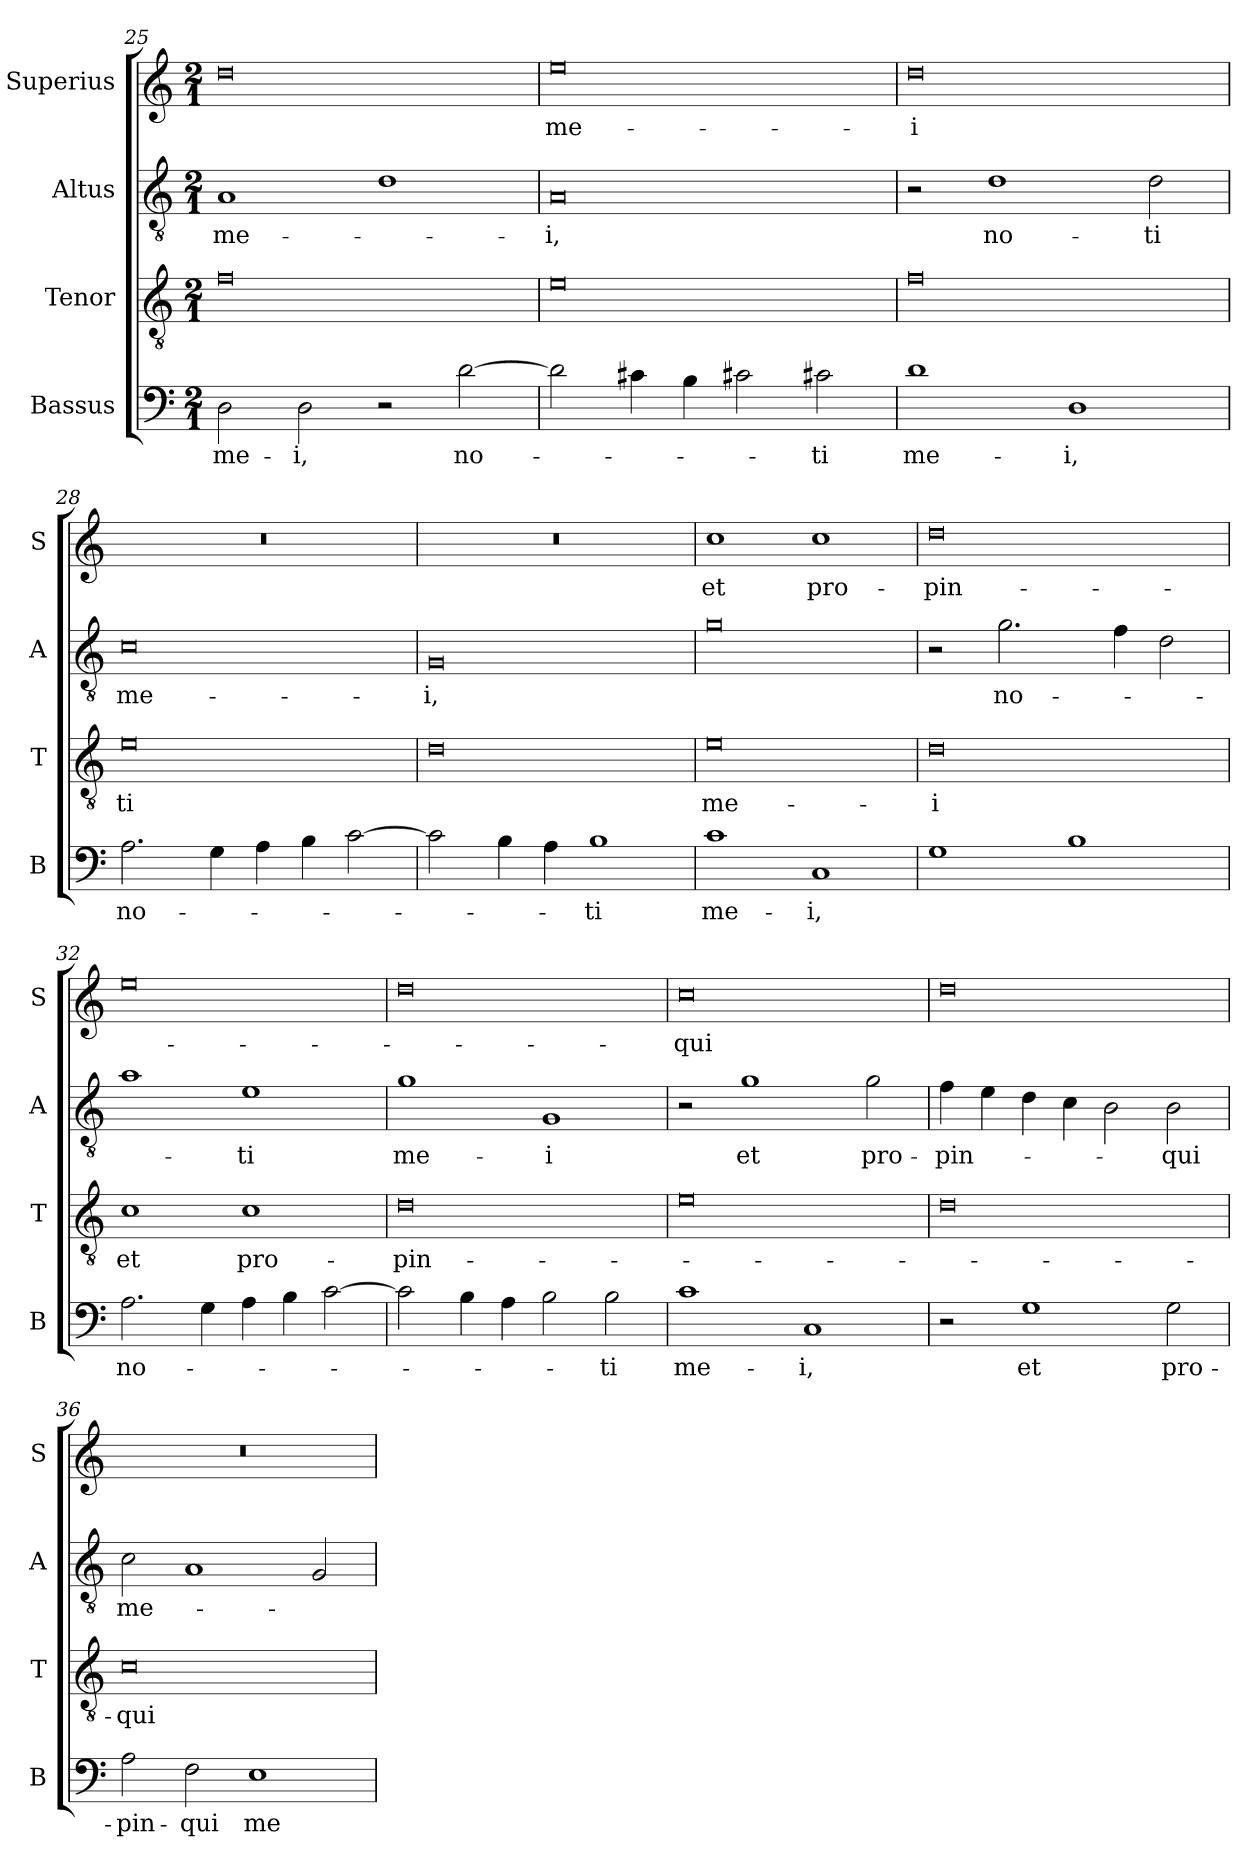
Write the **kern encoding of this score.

**kern	**text	**kern	**text	**kern	**text	**kern	**text
*part4	*part4	*part3	*part3	*part2	*part2	*part1	*part1
*staff4	*staff4	*staff3	*staff3	*staff2	*staff2	*staff1	*staff1
*I"Bassus	*	*I"Tenor	*	*I"Altus	*	*I"Superius	*
*I'B	*	*I'T	*	*I'A	*	*I'S	*
*clefF4	*	*clefGv2	*	*clefGv2	*	*clefG2	*
*k[]	*	*k[]	*	*k[]	*	*k[]	*
*M2/1	*	*M2/1	*	*M2/1	*	*M2/1	*
=25	=25	=25	=25	=25	=25	=25	=25
2D	me-	0f	.	1A	me-	0dd	.
2D	-i,	.	.	.	.	.	.
2r	.	.	.	1d	.	.	.
[2d	no-	.	.	.	.	.	.
=26	=26	=26	=26	=26	=26	=26	=26
2d]	.	0e	.	0A	-i,	0ee	me-
4c#X	.	.	.	.	.	.	.
4B	.	.	.	.	.	.	.
2c#X	.	.	.	.	.	.	.
2c#X	-ti	.	.	.	.	.	.
=27	=27	=27	=27	=27	=27	=27	=27
1d	me-	0f	.	2r	.	0dd	-i
.	.	.	.	1d	no-	.	.
1D	-i,	.	.	.	.	.	.
.	.	.	.	2d	-ti	.	.
=28	=28	=28	=28	=28	=28	=28	=28
2.A	no-	0e	-ti	0c	me-	0r	.
4G	.	.	.	.	.	.	.
4A	.	.	.	.	.	.	.
4B	.	.	.	.	.	.	.
[2c	.	.	.	.	.	.	.
=29	=29	=29	=29	=29	=29	=29	=29
2c]	.	0d	.	0G	-i,	0r	.
4B	.	.	.	.	.	.	.
4A	.	.	.	.	.	.	.
1B	-ti	.	.	.	.	.	.
=30	=30	=30	=30	=30	=30	=30	=30
1c	me-	0e	me-	0g	.	1cc	et
1C	-i,	.	.	.	.	1cc	pro-
=31	=31	=31	=31	=31	=31	=31	=31
1G	.	0d	-i	2r	.	0dd	-pin-
.	.	.	.	2.g	no-	.	.
1B	.	.	.	.	.	.	.
.	.	.	.	4f	.	.	.
.	.	.	.	2d	.	.	.
=32	=32	=32	=32	=32	=32	=32	=32
2.A	no-	1c	et	1a	.	0ee	.
4G	.	.	.	.	.	.	.
4A	.	1c	pro-	1e	-ti	.	.
4B	.	.	.	.	.	.	.
[2c	.	.	.	.	.	.	.
=33	=33	=33	=33	=33	=33	=33	=33
2c]	.	0d	-pin-	1g	me-	0dd	.
4B	.	.	.	.	.	.	.
4A	.	.	.	.	.	.	.
2B	.	.	.	1G	-i	.	.
2B	-ti	.	.	.	.	.	.
=34	=34	=34	=34	=34	=34	=34	=34
1c	me-	0e	.	2r	.	0cc	-qui
.	.	.	.	1g	et	.	.
1C	-i,	.	.	.	.	.	.
.	.	.	.	2g	pro-	.	.
=35	=35	=35	=35	=35	=35	=35	=35
2r	.	0d	.	4f	-pin-	0dd	.
.	.	.	.	4e	.	.	.
1G	et	.	.	4d	.	.	.
.	.	.	.	4c	.	.	.
.	.	.	.	2B	.	.	.
2G	pro-	.	.	2B	-qui	.	.
=36	=36	=36	=36	=36	=36	=36	=36
2A	-pin-	0c	-qui	2c	me-	0r	.
2F	-qui	.	.	1A	.	.	.
1E	me-	.	.	.	.	.	.
.	.	.	.	2G	.	.	.
=	=	=	=	=	=	=	=
*-	*-	*-	*-	*-	*-	*-	*-
